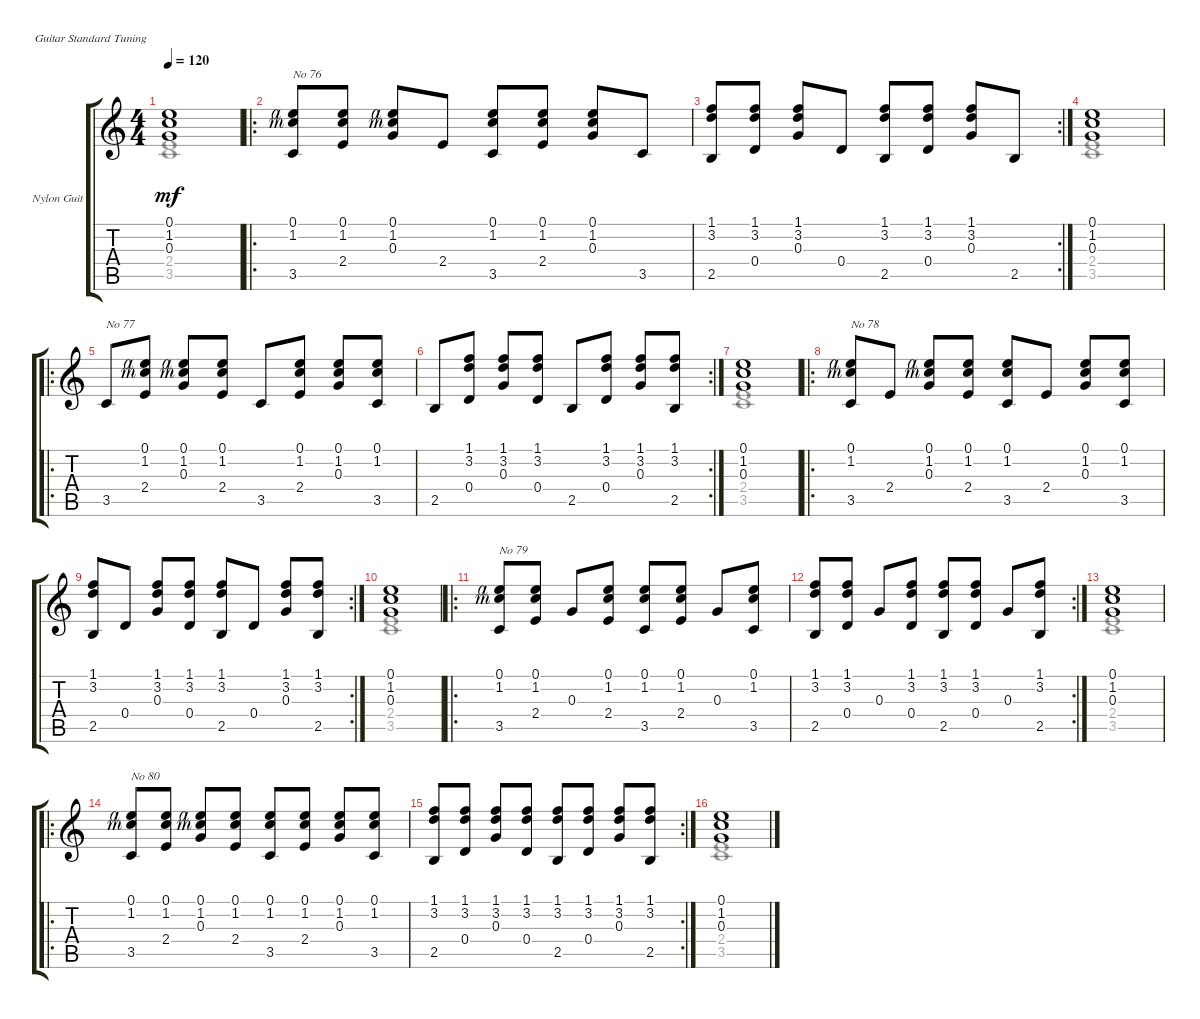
\defaultSystemsLayout 4
\bracketExtendMode groupsimilarinstruments
\firstSystemTrackNameOrientation horizontal
\otherSystemsTrackNameOrientation horizontal
\track ("Nylon Guitar" "Nylon Guit") {instrument acousticguitarsteel}
\staff {score tabs}
\tuning (E4 B3 G3 D3 A2 E2)
\voice
\ts (4 4)
\tempo 120
\clef g2
\scale
0.163507
\ks c
(0.1 1.2 0.3).1{dy mf} |
\ro
\scale
0.435096 (3.5 0.1{rf 4} 1.2{rf 3}).8{txt "No 76"} (2.4 1.2 0.1).8 (0.3 0.1{rf 4} 1.2{rf 3}).8 2.4.8 (3.5 0.1 1.2).8 (2.4 1.2 0.1).8 (0.3 1.2 0.1).8 3.5.8 |
\rc 2
\scale
0.399038 (2.5 3.2 1.1).8 (0.4 3.2 1.1).8 (0.3 3.2 1.1).8 0.4.8 (2.5 3.2 1.1).8 (0.4 1.1 3.2).8 (0.3 3.2 1.1).8 2.5.8 |
\scale
0.165865 (0.1 1.2 0.3).1 |
\ro
\scale
0.453488 3.5.8{txt "No 77"} (2.4 1.2{rf 3} 0.1{rf 4}).8 (0.3 0.1{rf 4} 1.2{rf 3}).8 (2.4 1.2 0.1).8 3.5.8 (2.4 1.2 0.1).8 (0.3 1.2 0.1).8 (3.5 1.2 0.1).8 |
\rc 2
\scale
0.386047 2.5.8 (0.4 3.2 1.1).8 (0.3 3.2 1.1).8 (0.4 1.1 3.2).8 2.5.8 (0.4 1.1 3.2).8 (0.3 3.2 1.1).8 (2.5 1.1 3.2).8 |
\scale
0.160465 (0.1 1.2 0.3).1 |
\ro
\scale
0.445755 (3.5 1.2{rf 3} 0.1{rf 4}).8{txt "No 78"} 2.4.8 (0.3 0.1{rf 4} 1.2{rf 3}).8 (2.4 0.1 1.2).8 (3.5 0.1 1.2).8 2.4.8 (0.3 1.2 0.1).8 (3.5 0.1 1.2).8 |
\rc 2
\scale
0.391509 (2.5 3.2 1.1).8 0.4.8 (0.3 3.2 1.1).8 (0.4 1.1 3.2).8 (2.5 3.2 1.1).8 0.4.8 (0.3 3.2 1.1).8 (2.5 1.1 3.2).8 |
\scale
0.162736 (0.1 1.2 0.3).1 |
\ro
\scale
0.425428 (3.5 1.2{rf 3} 0.1{rf 4}).8{txt "No 79"} (2.4 0.1 1.2).8 0.3.8 (2.4 0.1 1.2).8 (3.5 0.1 1.2).8 (2.4 0.1 1.2).8 0.3.8 (3.5 0.1 1.2).8 |
\rc 2
\scale
0.405868 (2.5 3.2 1.1).8 (0.4 1.1 3.2).8 0.3.8 (0.4 1.1 3.2).8 (2.5 3.2 1.1).8 (0.4 1.1 3.2).8 0.3.8 (2.5 1.1 3.2).8 |
\scale
0.168704 (0.1 1.2 0.3).1 |
\ro
\scale
0.445755 (3.5 1.2{rf 3} 0.1{rf 4}).8{txt "No 80"} (2.4 0.1 1.2).8 (0.3 0.1{rf 4} 1.2{rf 3}).8 (2.4 0.1 1.2).8 (3.5 0.1 1.2).8 (2.4 1.2 0.1).8 (0.3 1.2 0.1).8 (3.5 0.1 1.2).8 |
\rc 2
\scale
0.391509 (2.5 3.2 1.1).8 (0.4 1.1 3.2).8 (0.3 3.2 1.1).8 (0.4 1.1 3.2).8 (2.5 3.2 1.1).8 (0.4 3.2 1.1).8 (0.3 3.2 1.1).8 (2.5 1.1 3.2).8 |
\scale
0.162736 (0.1 1.2 0.3).1
\voice
\clef g2
\ottava regular
\simile none
\scale
0.163507
\ks c
(2.4 3.5).1{dy mf} |
\scale
0.435096 |
\scale
0.399038 |
\scale
0.165865 (2.4 3.5).1 |
\scale
0.453488 |
\scale
0.386047 |
\scale
0.160465 (2.4 3.5).1 |
\scale
0.445755 |
\scale
0.391509 |
\scale
0.162736 (2.4 3.5).1 |
\scale
0.425428 |
\scale
0.405868 |
\scale
0.168704 (2.4 3.5).1 |
\scale
0.445755 |
\scale
0.391509 |
\scale
0.162736 (2.4 3.5).1
